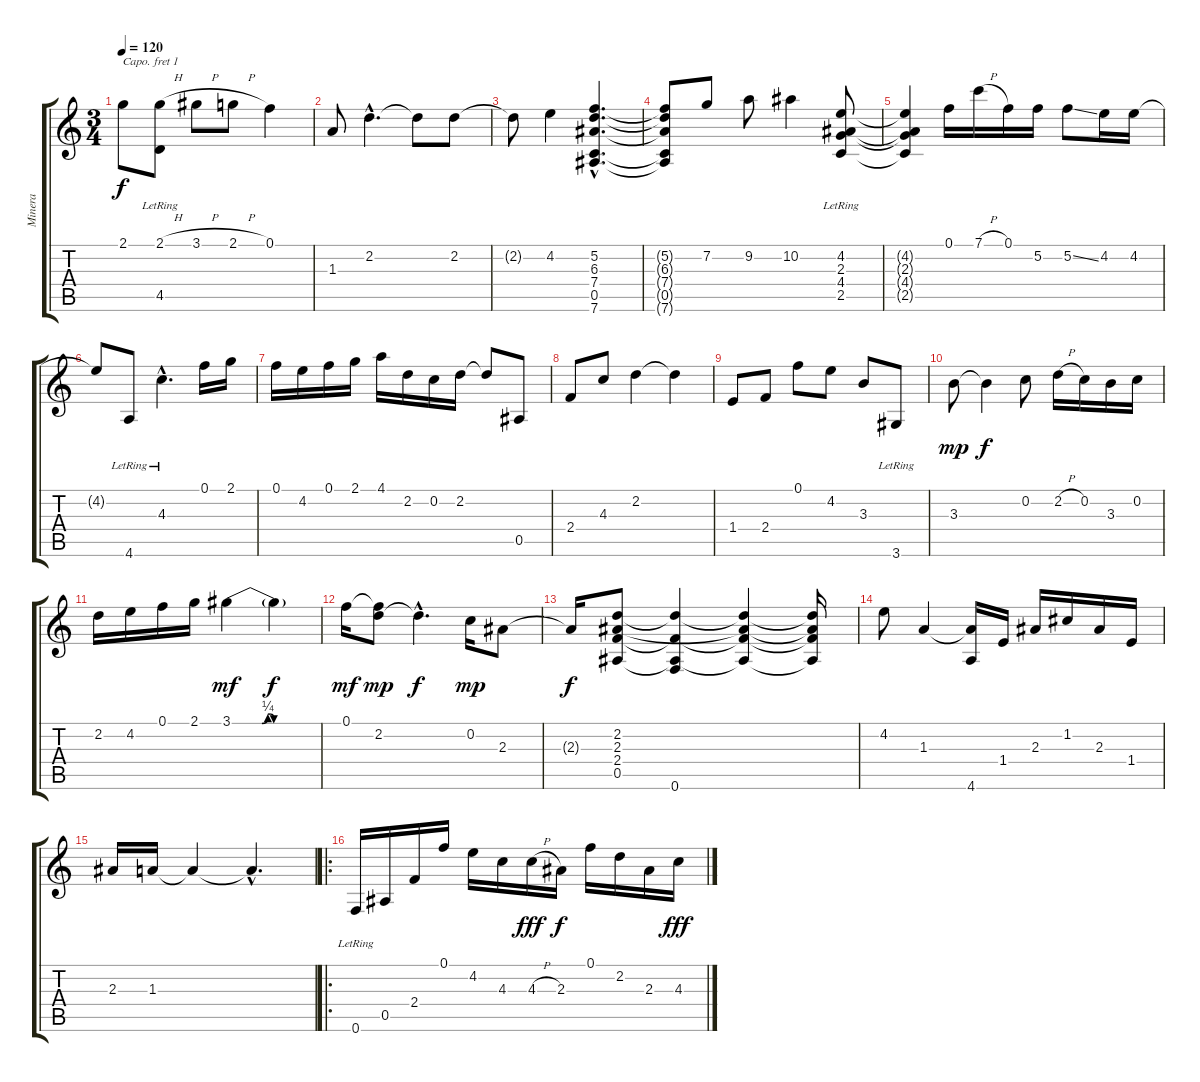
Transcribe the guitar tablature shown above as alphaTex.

\track ("Minera" "Minera") {instrument acousticguitarnylon}
\staff {score tabs}
\capo 1
\tuning (E4 B3 G3 D3 A2 E2) {hide}
\ts (3 4)
\tempo 120
\clef g2
\ks c
2.1.8{dy f} (2.1{h} 4.5{lr}).8 3.1{h}.8 2.1{h}.8 0.1.4 |
1.3.8 2.2{hac}.4{d} 2.2{t}.8 2.2.8 |
2.2{t}.8 4.2.4 (5.2{hac} 6.3{hac} 7.4{hac} 0.5{hac} 7.6{hac}).4{d} |
(5.2{t} 6.3{t} 7.4{t} 0.5{t} 7.6{t}).8 7.2.8 9.2.8 10.2.4 (4.2{lr} 2.3{lr} 4.4{lr} 2.5{lr}).8 |
(4.2{t} 2.3{t} 4.4{t} 2.5{t}).4 0.1.16 7.1{h}.16 0.1.16 5.2.16 5.2{ss}.8 4.2.16 4.2.16 |
4.2{t}.8 4.6{lr}.8 4.3{hac lr}.4{d} 0.1.16 2.1.16 |
0.1.16 4.2.16 0.1.16 2.1.16 4.1.16 2.2.16 0.2.16 2.2.16 2.2{t}.8 0.5.8 |
2.4.8 4.3.8 2.2.4 2.2{t}.4 |
1.4.8 2.4.8 0.1.8 4.2.8 3.3.8 3.6{lr}.8 |
3.3.8{dy mp} 3.3{t}.4{dy f} 0.2.8 2.2{h}.16 0.2.16 3.3.16 0.2.16 |
2.2.16 4.2.16 0.1.16 2.1.16 3.1{be (custom 0 0 16 0 20 0 24 1 26 1 28 0 32 0 60 0)}.4{dy mf} 3.1{t}.4{dy f} |
0.1.16{dy mf} (0.1{t} 2.2).8{dy mp} 2.2{hac t}.4{d dy f} 0.2.16{dy mp} 2.3.8 |
2.3{t}.16{dy f} (2.2 2.3 2.4 0.5).8 (2.2{t} 2.4{t} 0.5{t} 0.6).4 (2.2{t} 2.3{t} 2.4{t} 0.5{t}).4 (2.2{t} 2.3{t} 2.4{t} 0.5{t}).16 |
4.2.8 1.3.4 (1.3{t} 4.6).16 1.4.16 2.3.16 1.2.16 2.3.16 1.4.16 |
2.3.16 1.3.16 1.3{t}.4 1.3{hac t}.4{d} |
\ro
0.6{lr}.16 0.5.16 2.4.16 0.1.16 4.2.16 4.3.16 4.3{h}.16{dy fff} 2.3.16{dy f} 0.1.16 2.2.16 2.3.16 4.3.16{dy fff}
